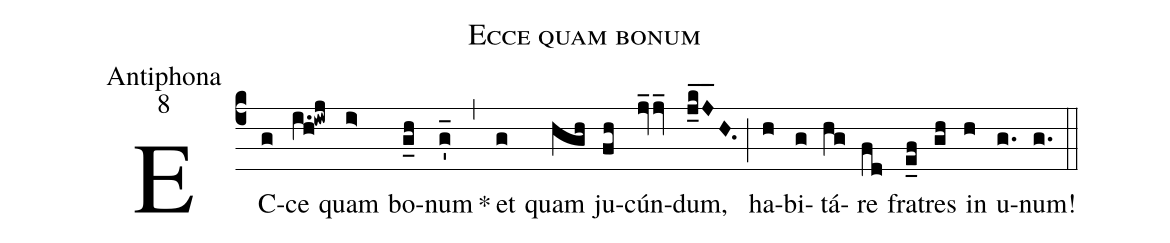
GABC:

name:Ecce quam bonum;
office-part:Antiphona;
mode:8;
%%
(c4)EC(g)ce(i.h!iwj) quam(i>) bo(g_h)num(g'_) *(,)et(g) quam(hgh) ju(fh)cún(jv_jv_)dum,(j_kJ__H.) (;)ha(h)bi(g)tá(hg)re(fd) fra(e_f)tres(gh) in(h) u(g.)num!(g.) (::)
